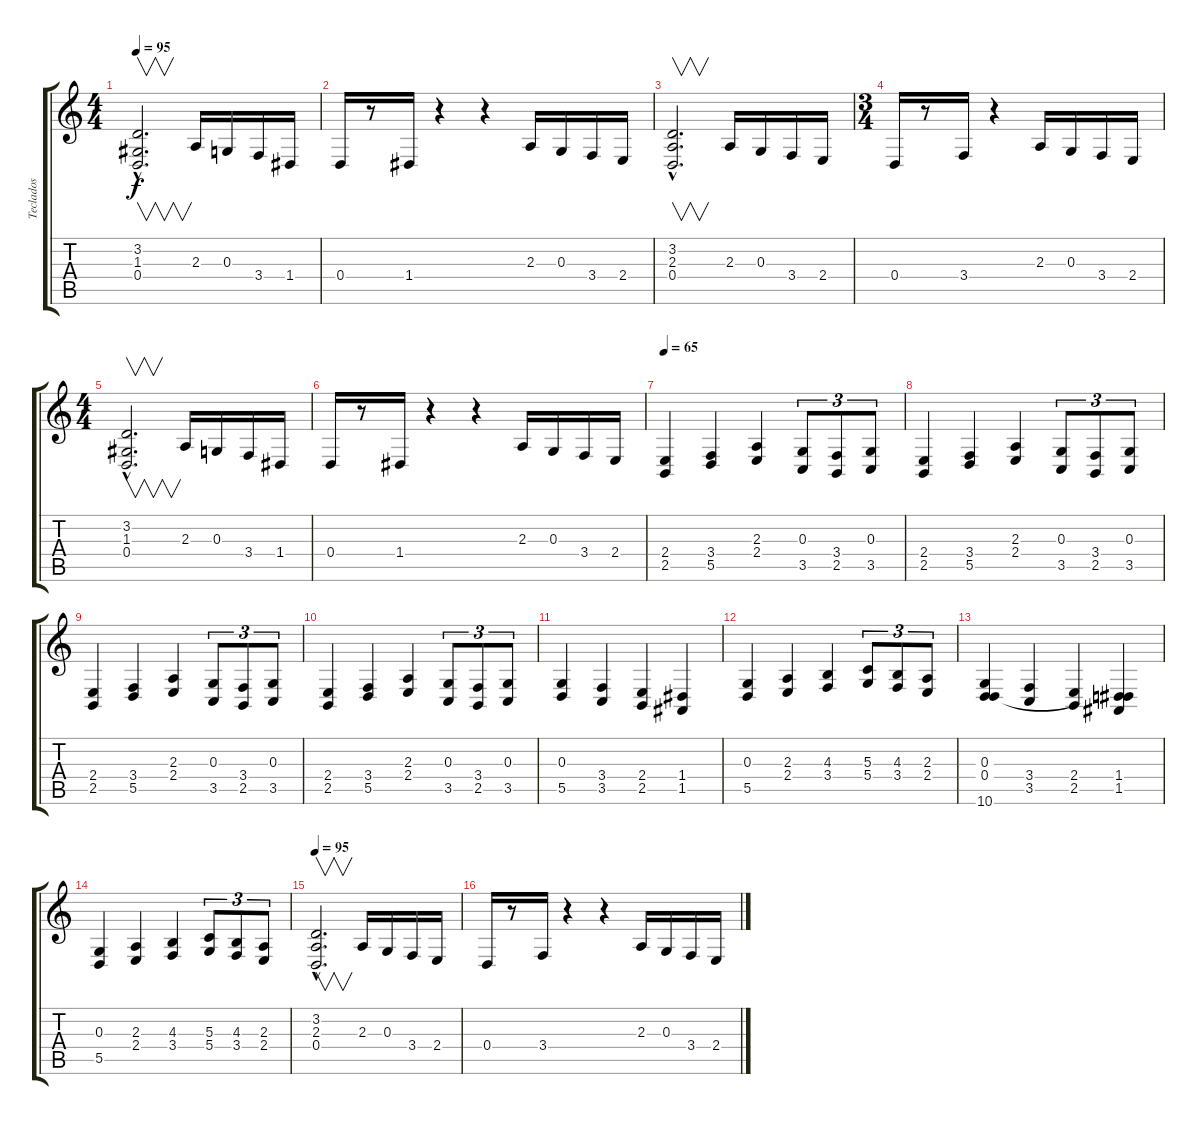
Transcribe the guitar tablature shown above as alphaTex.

\track ("Teclados" "Teclados") {instrument synthbrass1}
\staff {score tabs}
\tuning (E4 B3 G3 D3 A2 E2) {hide}
\ts (4 4)
\tempo 95
\clef g2
\ks c
(3.2{hac} 1.3{hac} 0.4{hac}).2{v d dy f} 2.3.16 0.3.16 3.4.16 1.4.16 |
0.4.16 r.8 1.4.16 r.4 r.4 2.3.16 0.3.16 3.4.16 2.4.16 |
(3.2{hac} 2.3{hac} 0.4{hac}).2{v d} 2.3.16 0.3.16 3.4.16 2.4.16 |
\ts (3 4)
0.4.16 r.8 3.4.16 r.4 2.3.16 0.3.16 3.4.16 2.4.16 |
\ts (4 4)
(3.2{hac} 1.3{hac} 0.4{hac}).2{v d} 2.3.16 0.3.16 3.4.16 1.4.16 |
0.4.16 r.8 1.4.16 r.4 r.4 2.3.16 0.3.16 3.4.16 2.4.16 |
\tempo 65
(2.4 2.5).4{instrument stringensemble1} (3.4 5.5).4 (2.3 2.4).4 (0.3 3.5).8{tu (3 2)} (3.4 2.5).8{tu (3 2)} (0.3 3.5).8{tu (3 2)} |
(2.4 2.5).4{instrument stringensemble1} (3.4 5.5).4 (2.3 2.4).4 (0.3 3.5).8{tu (3 2)} (3.4 2.5).8{tu (3 2)} (0.3 3.5).8{tu (3 2)} |
(2.4 2.5).4{instrument stringensemble1} (3.4 5.5).4 (2.3 2.4).4 (0.3 3.5).8{tu (3 2)} (3.4 2.5).8{tu (3 2)} (0.3 3.5).8{tu (3 2)} |
(2.4 2.5).4{instrument stringensemble1} (3.4 5.5).4 (2.3 2.4).4 (0.3 3.5).8{tu (3 2)} (3.4 2.5).8{tu (3 2)} (0.3 3.5).8{tu (3 2)} |
(0.3 5.5).4 (3.4 3.5).4 (2.4 2.5).4 (1.4 1.5).4 |
(0.3 5.5).4 (2.3 2.4).4 (4.3 3.4).4 (5.3 5.4).8{tu (3 2)} (4.3 3.4).8{tu (3 2)} (2.3 2.4).8{tu (3 2)} |
(0.3 0.4 10.6).4 (3.4 3.5).4 (2.4 2.5).4 (1.4 1.5 10.6{t}).4 |
(0.3 5.5).4 (2.3 2.4).4 (4.3 3.4).4 (5.3 5.4).8{tu (3 2)} (4.3 3.4).8{tu (3 2)} (2.3 2.4).8{tu (3 2)} |
\tempo 95
(3.2{hac} 2.3{hac} 0.4{hac}).2{v d instrument synthbrass1} 2.3.16 0.3.16 3.4.16 2.4.16 |
0.4.16 r.8 3.4.16 r.4 r.4 2.3.16 0.3.16 3.4.16 2.4.16
